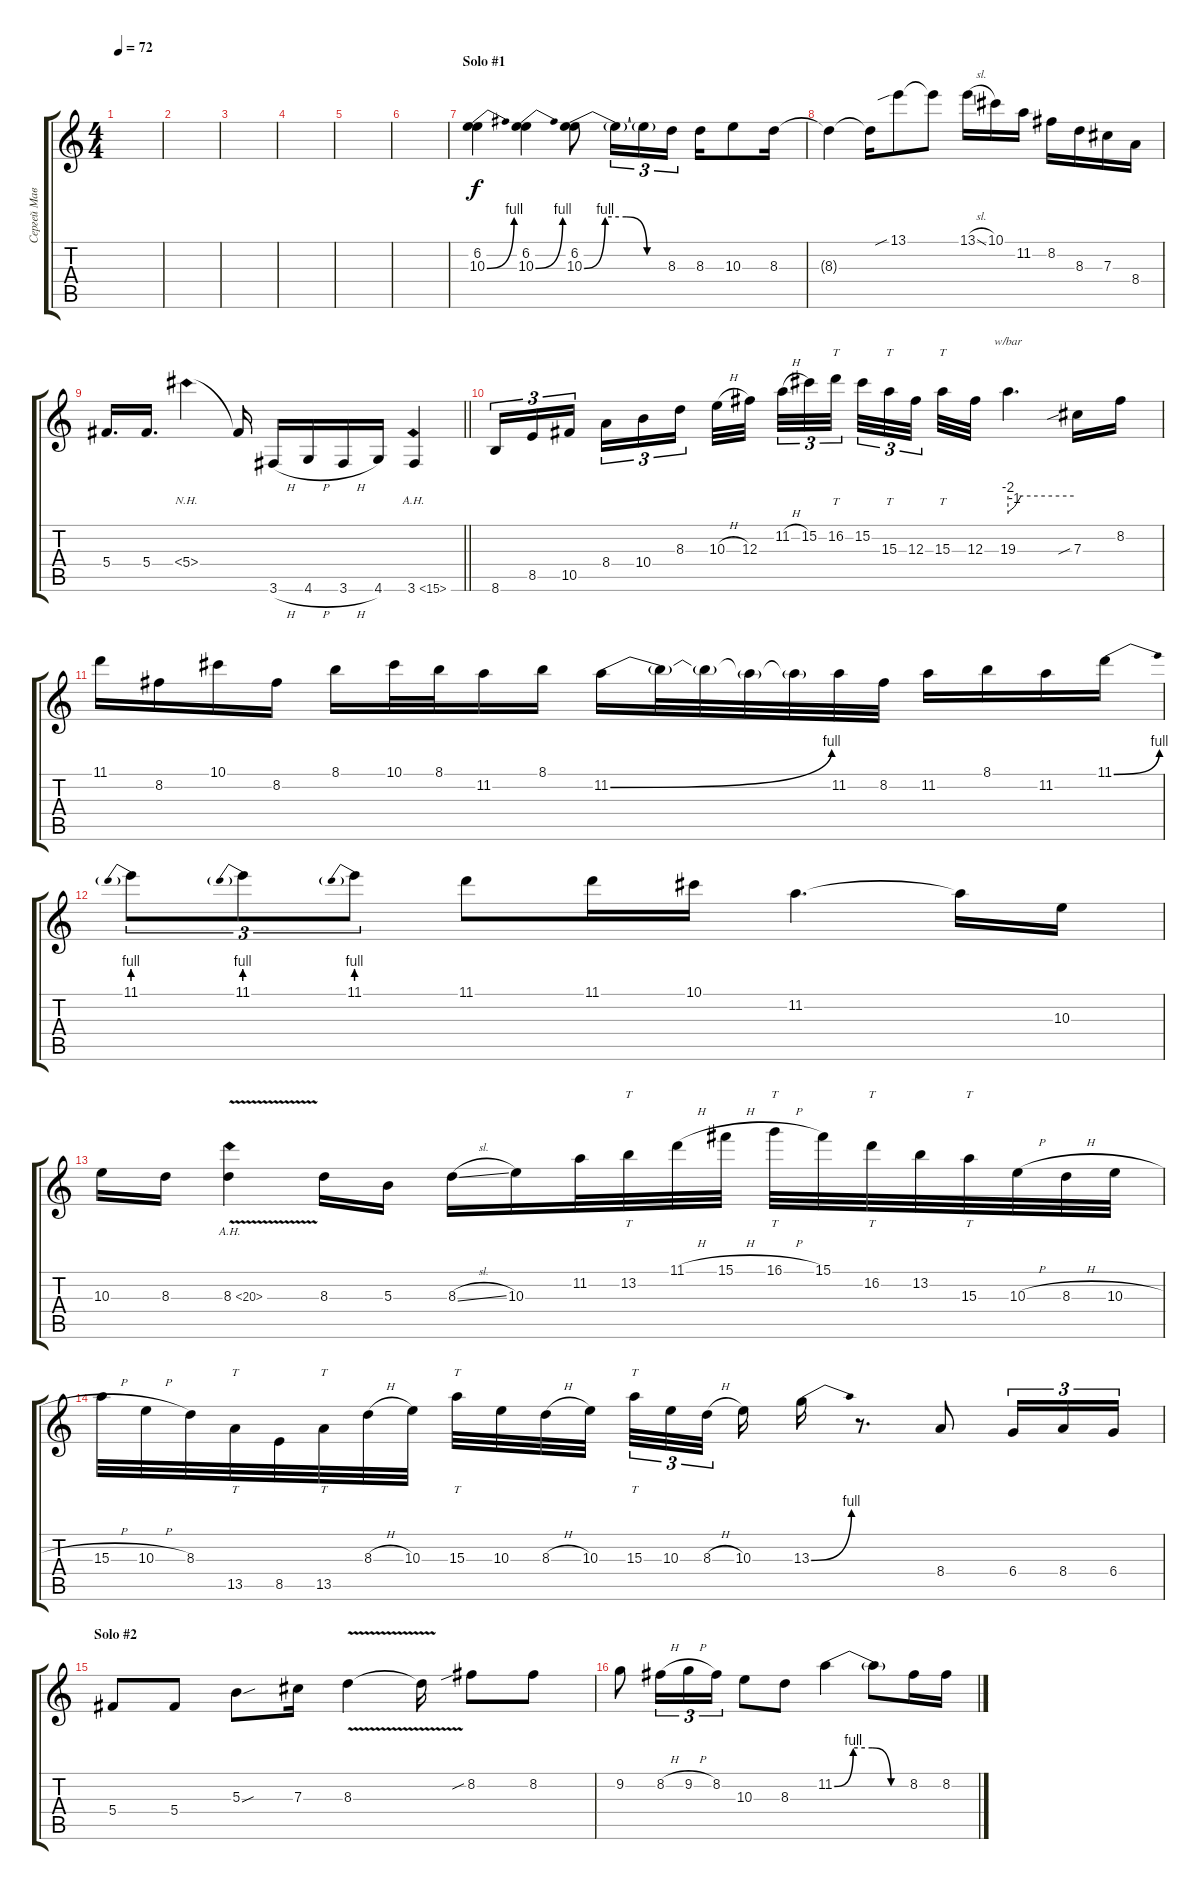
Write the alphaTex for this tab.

\track ("Сергей Маврин (Solo)" "Сергей Мав") {instrument distortionguitar}
\staff {score tabs}
\tuning (Eb4 Bb3 Gb3 Db3 Ab2 Eb2) {hide}
\ts (4 4)
\tempo 72
\clef g2
\ks c
|
|
|
|
|
|
\section ("" "Solo #1")
(6.2 10.3{be (bend 0 0 60 4)}).4{volume 16} (6.2 10.3{be (bend 0 0 60 4)}).4 (6.2 10.3{be (custom 0 0 15 4 30 4 45 0 60 0)}).8 10.3{t}.16{tu (3 2)} 10.3{t}.16{tu (3 2)} 8.3.16{tu (3 2)} 8.3.16 10.3.8 8.3.16 |
8.3{t}.4 8.3{t}.16 13.1{sib}.8 13.1{t}.8 13.1{sl}.16 10.1.16 11.2.16 8.2.16 8.3.16 7.3.16 8.4.16 |
\barLineRight lightlight
5.4.16{d} 5.4.16{d} 5.4{nh}.4 5.4{t}.16 3.6{h}.16 4.6{h}.16 3.6{h}.16 4.6.16 3.6{ah 12}.4 |
8.6.16{tu (3 2)} 8.5.16{tu (3 2)} 10.5.16{tu (3 2)} 8.4.16{tu (3 2)} 10.4.16{tu (3 2)} 8.3.16{tu (3 2)} 10.3{h}.32 12.3.32 11.2{h}.32{tu (3 2)} 15.2.32{tu (3 2)} 16.2.32{tt tu (3 2)} 15.2.32{tu (3 2)} 15.3.32{tt tu (3 2)} 12.3.32{tu (3 2)} 15.3.32{tt} 12.3.32 19.3.4{d tbe (custom default 0 -8 6 -4 12 0 60 0)} 7.3{sib}.16 8.2.16 |
11.1.16 8.2.16 10.1.16 8.2.16 8.1.16 10.1.32 8.1.32 11.2.16 8.1.16 11.2{be (bend 0 0 60 4)}.16 11.2{t}.32 11.2{t}.32 11.2{t}.32 11.2{t}.32 11.2.32 8.2.32 11.2.16 8.1.16 11.2.16 11.1{be (bend 0 0 60 4)}.16 |
11.1{be (prebend 0 4 60 4)}.8{tu (3 2)} 11.1{be (prebend 0 4 60 4)}.8{tu (3 2)} 11.1{be (prebend 0 4 60 4)}.8{tu (3 2)} 11.1.8 11.1.16 10.1.16 11.2.4{d} 11.2{t}.16 10.3.16 |
10.3.16 8.3.16 8.3{ah 12 v}.4 8.3.16 5.3.16 8.3{sl}.16 10.3.16 11.2.32 13.2.32{tt} 11.1{h}.32 15.1{h}.32 16.1{h}.32{tt} 15.1.32 16.2.32{tt} 13.2.32 15.3.32{tt} 10.3{h}.32 8.3{h}.32 10.3{h}.32 |
15.3{h}.32 10.3{h}.32 8.3.32 13.5.32{tt} 8.5.32 13.5.32{tt} 8.3{h}.32 10.3.32 15.3.32{tt} 10.3.32 8.3{h}.32 10.3.32 15.3.32{tt tu (3 2)} 10.3.32{tu (3 2)} 8.3{h}.32{tu (3 2)} 10.3.16 13.3{be (bend 0 0 60 4)}.16 r.8{d} 8.4.8 6.4.16{tu (3 2)} 8.4.16{tu (3 2)} 6.4.16{tu (3 2)} |
\section ("" "Solo #2")
5.4.8 5.4.8 5.3{sou}.8 7.3.16 8.3{v}.4 8.3{t}.16 8.2{sib}.8 8.2.8 |
9.2.8 8.2{h}.16{tu (3 2)} 9.2{h}.16{tu (3 2)} 8.2.16{tu (3 2)} 10.3.8 8.3.8 11.2{be (custom 0 0 15 4 30 4 45 0 60 0)}.4 11.2{t}.8 8.2.16 8.2.16
